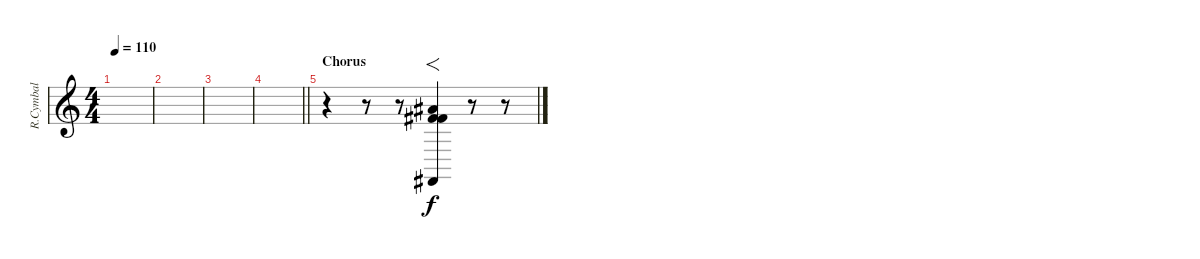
\track ("R.Cymbal" "R.Cymbal") {instrument reversecymbal}
\staff {score}
\tuning (E4 B3 G3 D3 A2 E2) {hide}
\ts (4 4)
\tempo 110
\clef g2
\ks c
|
|
|
\barLineRight lightlight
|
\section ("" "Chorus")
r.4 r.8 r.8 (2.1 11.2 11.3 2.6).4{f} r.8 r.8
